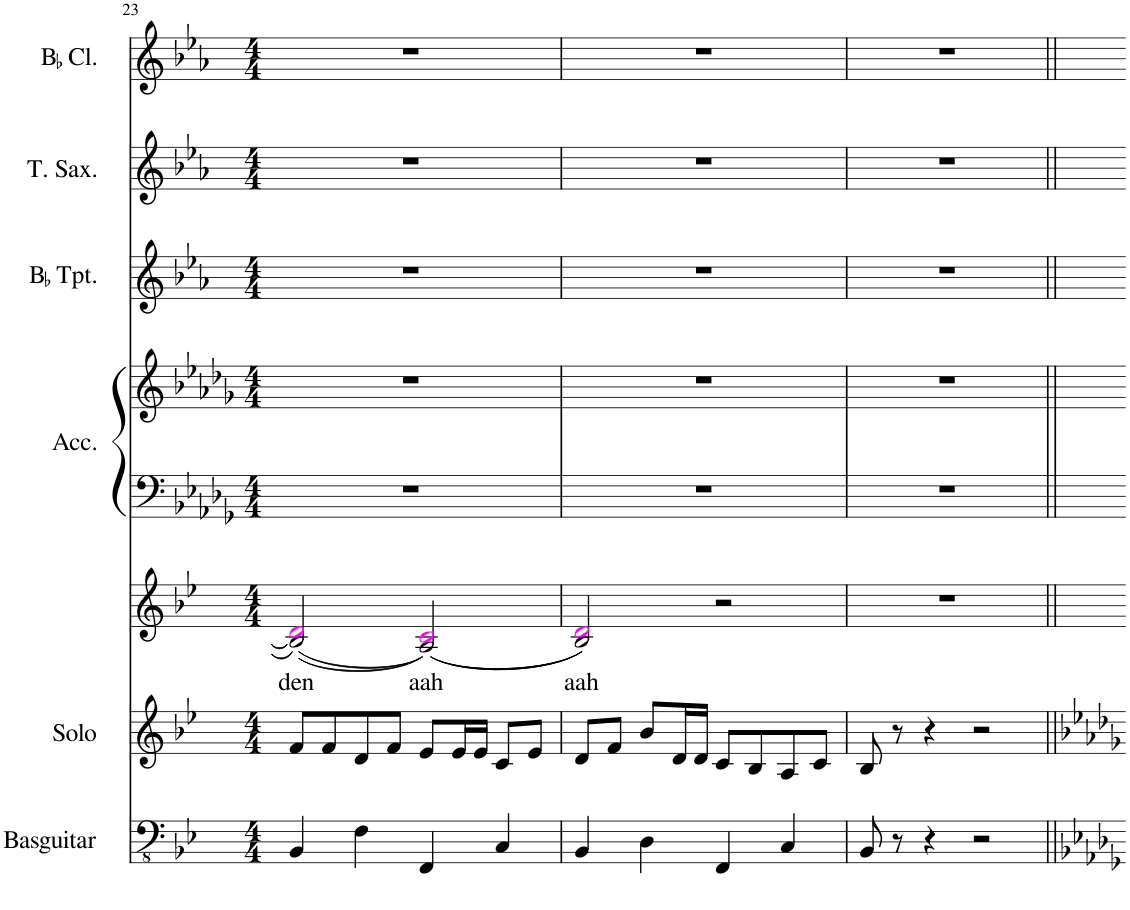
**kern	**kern	**kern	**text	**kern	**kern	**kern	**kern	**kern
*part7	*part6	*part5	*part5	*part4	*part4	*part3	*part2	*part1
*staff8	*staff7	*staff6	*staff6	*staff5	*staff4	*staff3	*staff2	*staff1
*I"Basguitar	*I"Solo	*I"Soprano	*	*I"Accordion	*	*I"BaccidentalFlat Trumpet	*I"Tenor Saxophone	*I"BaccidentalFlat Clarinet
*I'Basguitar	*I'Solo	*I'S	*	*I'Acc.	*	*I'BaccidentalFlat Tpt.	*I'T. Sax.	*I'BaccidentalFlat Cl.
!!LO:PB:g=z
*clefFv4	*clefG2	*clefG2	*	*clefF4	*clefG2	*clefG2	*clefG2	*clefG2
*	*	*	*	*	*	*Trd1c2	*Trd8c14	*Trd1c2
*k[b-e-]	*k[b-e-]	*k[b-e-]	*	*k[b-e-a-d-g-]	*k[b-e-a-d-g-]	*k[b-e-a-]	*k[b-e-a-]	*k[b-e-a-]
*M4/4	*M4/4	*M4/4	*	*M4/4	*M4/4	*M4/4	*M4/4	*M4/4
=23	=23	=23	=23	=23	=23	=23	=23	=23
!	!	!	!LO:LY:b	!	!	!	!	!
4BBB-/	8f/L	((2B-/] 2di/	den	1r	1r	1r	1r	1r
.	8f/	.	.	.	.	.	.	.
4FF\	8d/	.	.	.	.	.	.	.
.	8f/J	.	.	.	.	.	.	.
!	!	!	!LO:LY:b	!	!	!	!	!
4FFF/	8e-/L	((2A/ 2ci/))	aah	.	.	.	.	.
.	16e-/L	.	.	.	.	.	.	.
.	16e-/JJ	.	.	.	.	.	.	.
4CC/	8c/L	.	.	.	.	.	.	.
.	8e-/J	.	.	.	.	.	.	.
=24	=24	=24	=24	=24	=24	=24	=24	=24
!	!	!	!LO:LY:b	!	!	!	!	!
4BBB-/	8d/L	2B-/ 2di/))	aah	1r	1r	1r	1r	1r
.	8f/J	.	.	.	.	.	.	.
4DD\	8b-/L	.	.	.	.	.	.	.
.	16d/L	.	.	.	.	.	.	.
.	16d/JJ	.	.	.	.	.	.	.
4FFF/	8c/L	2r	.	.	.	.	.	.
.	8B-/	.	.	.	.	.	.	.
4CC/	8A/	.	.	.	.	.	.	.
.	8c/J	.	.	.	.	.	.	.
=25	=25	=25	=25	=25	=25	=25	=25	=25
8BBB-/	8B-/	1r	.	1r	1r	1r	1r	1r
8r	8r	.	.	.	.	.	.	.
4r	4r	.	.	.	.	.	.	.
2r	2r	.	.	.	.	.	.	.
=||	=||	=||	=||	=||	=||	=||	=||	=||
*-	*-	*-	*-	*-	*-	*-	*-	*-
